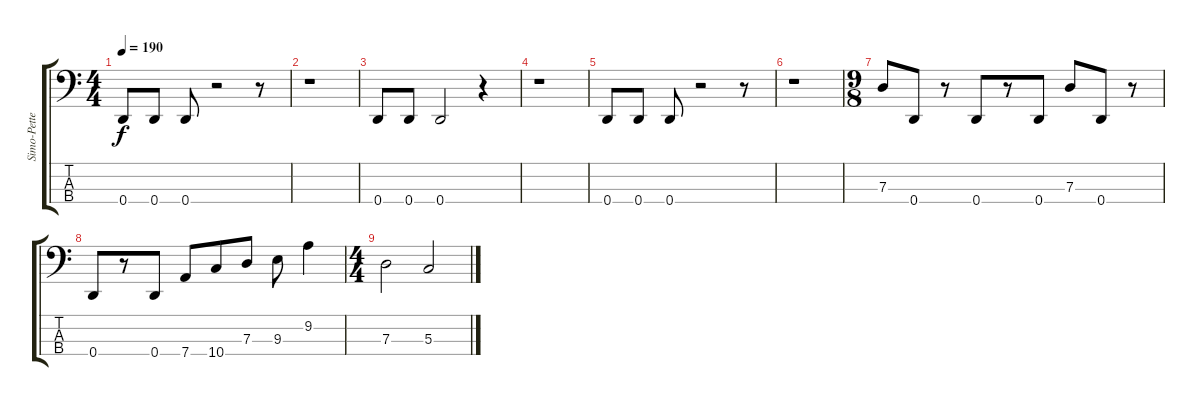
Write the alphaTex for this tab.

\track ("Simo-Petteri" "Simo-Pette") {instrument slapbass1}
\staff {score tabs}
\tuning (F2 C2 G1 D1) {hide}
\ts (4 4)
\tempo 190
\clef f4
\ks c
0.4.8{dy f instrument slapbass1} 0.4.8 0.4.8 r.2 r.8 |
r.1 |
0.4.8 0.4.8 0.4.2 r.4 |
r.1 |
0.4.8 0.4.8 0.4.8 r.2 r.8 |
r.1 |
\ts (9 8)
7.3.8 0.4.8 r.8 0.4.8 r.8 0.4.8 7.3.8 0.4.8 r.8 |
0.4.8 r.8 0.4.8 7.4.8 10.4.8 7.3.8 9.3.8 9.2.4 |
\ts (4 4)
7.3.2 5.3.2
